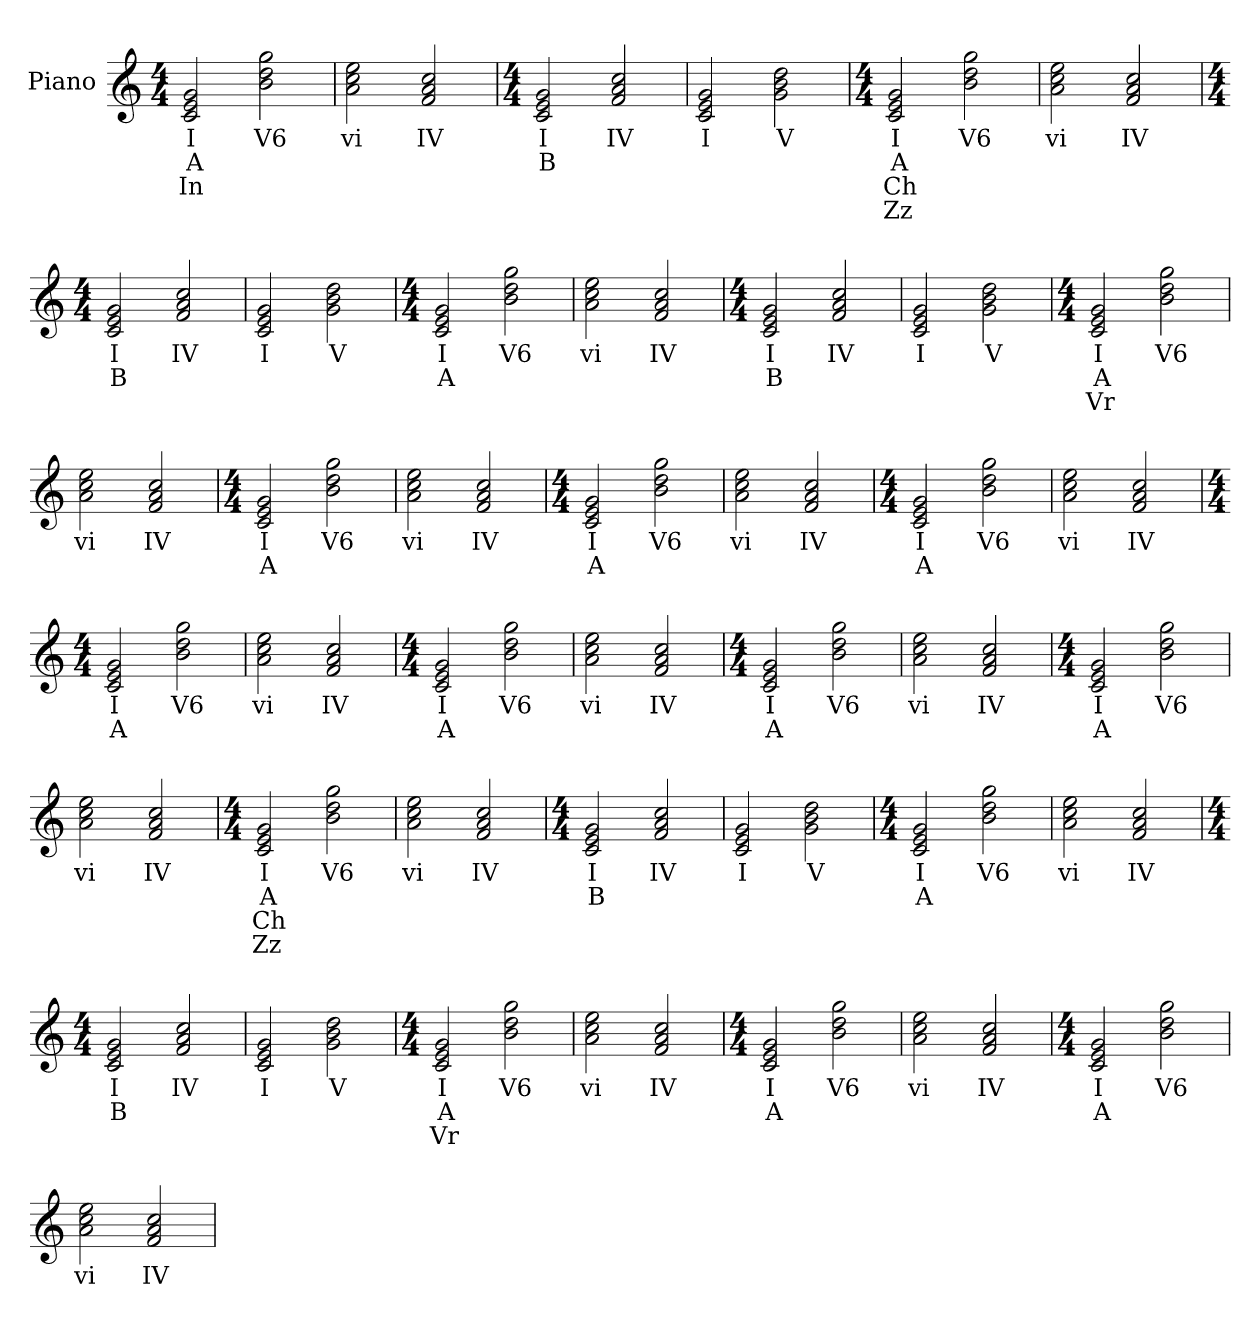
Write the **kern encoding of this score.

**kern	**text	**text	**text	**text
*part1	*part1	*part1	*part1	*part1
*staff1	*staff1	*staff1	*staff1	*staff1
*I"Piano	*	*	*	*
*I'Pno	*	*	*	*
*k[]	*	*	*	*
*C:	*	*	*	*
*M4/4	*	*	*	*
=	=	=	=	=
2c 2e 2g	I	A	In	.
2b 2dd 2gg	V6	.	.	.
=	=	=	=	=
*k[]	*	*	*	*
*C:	*	*	*	*
2a 2cc 2ee	vi	.	.	.
2f 2a 2cc	IV	.	.	.
=	=	=	=	=
*k[]	*	*	*	*
*C:	*	*	*	*
*M4/4	*	*	*	*
2c 2e 2g	I	B	.	.
2f 2a 2cc	IV	.	.	.
=	=	=	=	=
*k[]	*	*	*	*
*C:	*	*	*	*
2c 2e 2g	I	.	.	.
2g 2b 2dd	V	.	.	.
=	=	=	=	=
*k[]	*	*	*	*
*C:	*	*	*	*
*M4/4	*	*	*	*
2c 2e 2g	I	A	Ch	Zz
2b 2dd 2gg	V6	.	.	.
=	=	=	=	=
*k[]	*	*	*	*
*C:	*	*	*	*
2a 2cc 2ee	vi	.	.	.
2f 2a 2cc	IV	.	.	.
=	=	=	=	=
*k[]	*	*	*	*
*C:	*	*	*	*
*M4/4	*	*	*	*
2c 2e 2g	I	B	.	.
2f 2a 2cc	IV	.	.	.
=	=	=	=	=
*k[]	*	*	*	*
*C:	*	*	*	*
2c 2e 2g	I	.	.	.
2g 2b 2dd	V	.	.	.
=	=	=	=	=
*k[]	*	*	*	*
*C:	*	*	*	*
*M4/4	*	*	*	*
2c 2e 2g	I	A	.	.
2b 2dd 2gg	V6	.	.	.
=	=	=	=	=
*k[]	*	*	*	*
*C:	*	*	*	*
2a 2cc 2ee	vi	.	.	.
2f 2a 2cc	IV	.	.	.
=	=	=	=	=
*k[]	*	*	*	*
*C:	*	*	*	*
*M4/4	*	*	*	*
2c 2e 2g	I	B	.	.
2f 2a 2cc	IV	.	.	.
=	=	=	=	=
*k[]	*	*	*	*
*C:	*	*	*	*
2c 2e 2g	I	.	.	.
2g 2b 2dd	V	.	.	.
=	=	=	=	=
*k[]	*	*	*	*
*C:	*	*	*	*
*M4/4	*	*	*	*
2c 2e 2g	I	A	Vr	.
2b 2dd 2gg	V6	.	.	.
=	=	=	=	=
*k[]	*	*	*	*
*C:	*	*	*	*
2a 2cc 2ee	vi	.	.	.
2f 2a 2cc	IV	.	.	.
=	=	=	=	=
*k[]	*	*	*	*
*C:	*	*	*	*
*M4/4	*	*	*	*
2c 2e 2g	I	A	.	.
2b 2dd 2gg	V6	.	.	.
=	=	=	=	=
*k[]	*	*	*	*
*C:	*	*	*	*
2a 2cc 2ee	vi	.	.	.
2f 2a 2cc	IV	.	.	.
=	=	=	=	=
*k[]	*	*	*	*
*C:	*	*	*	*
*M4/4	*	*	*	*
2c 2e 2g	I	A	.	.
2b 2dd 2gg	V6	.	.	.
=	=	=	=	=
*k[]	*	*	*	*
*C:	*	*	*	*
2a 2cc 2ee	vi	.	.	.
2f 2a 2cc	IV	.	.	.
=	=	=	=	=
*k[]	*	*	*	*
*C:	*	*	*	*
*M4/4	*	*	*	*
2c 2e 2g	I	A	.	.
2b 2dd 2gg	V6	.	.	.
=	=	=	=	=
*k[]	*	*	*	*
*C:	*	*	*	*
2a 2cc 2ee	vi	.	.	.
2f 2a 2cc	IV	.	.	.
=	=	=	=	=
*k[]	*	*	*	*
*C:	*	*	*	*
*M4/4	*	*	*	*
2c 2e 2g	I	A	.	.
2b 2dd 2gg	V6	.	.	.
=	=	=	=	=
*k[]	*	*	*	*
*C:	*	*	*	*
2a 2cc 2ee	vi	.	.	.
2f 2a 2cc	IV	.	.	.
=	=	=	=	=
*k[]	*	*	*	*
*C:	*	*	*	*
*M4/4	*	*	*	*
2c 2e 2g	I	A	.	.
2b 2dd 2gg	V6	.	.	.
=	=	=	=	=
*k[]	*	*	*	*
*C:	*	*	*	*
2a 2cc 2ee	vi	.	.	.
2f 2a 2cc	IV	.	.	.
=	=	=	=	=
*k[]	*	*	*	*
*C:	*	*	*	*
*M4/4	*	*	*	*
2c 2e 2g	I	A	.	.
2b 2dd 2gg	V6	.	.	.
=	=	=	=	=
*k[]	*	*	*	*
*C:	*	*	*	*
2a 2cc 2ee	vi	.	.	.
2f 2a 2cc	IV	.	.	.
=	=	=	=	=
*k[]	*	*	*	*
*C:	*	*	*	*
*M4/4	*	*	*	*
2c 2e 2g	I	A	.	.
2b 2dd 2gg	V6	.	.	.
=	=	=	=	=
*k[]	*	*	*	*
*C:	*	*	*	*
2a 2cc 2ee	vi	.	.	.
2f 2a 2cc	IV	.	.	.
=	=	=	=	=
*k[]	*	*	*	*
*C:	*	*	*	*
*M4/4	*	*	*	*
2c 2e 2g	I	A	Ch	Zz
2b 2dd 2gg	V6	.	.	.
=	=	=	=	=
*k[]	*	*	*	*
*C:	*	*	*	*
2a 2cc 2ee	vi	.	.	.
2f 2a 2cc	IV	.	.	.
=	=	=	=	=
*k[]	*	*	*	*
*C:	*	*	*	*
*M4/4	*	*	*	*
2c 2e 2g	I	B	.	.
2f 2a 2cc	IV	.	.	.
=	=	=	=	=
*k[]	*	*	*	*
*C:	*	*	*	*
2c 2e 2g	I	.	.	.
2g 2b 2dd	V	.	.	.
=	=	=	=	=
*k[]	*	*	*	*
*C:	*	*	*	*
*M4/4	*	*	*	*
2c 2e 2g	I	A	.	.
2b 2dd 2gg	V6	.	.	.
=	=	=	=	=
*k[]	*	*	*	*
*C:	*	*	*	*
2a 2cc 2ee	vi	.	.	.
2f 2a 2cc	IV	.	.	.
=	=	=	=	=
*k[]	*	*	*	*
*C:	*	*	*	*
*M4/4	*	*	*	*
2c 2e 2g	I	B	.	.
2f 2a 2cc	IV	.	.	.
=	=	=	=	=
*k[]	*	*	*	*
*C:	*	*	*	*
2c 2e 2g	I	.	.	.
2g 2b 2dd	V	.	.	.
=	=	=	=	=
*k[]	*	*	*	*
*C:	*	*	*	*
*M4/4	*	*	*	*
2c 2e 2g	I	A	Vr	.
2b 2dd 2gg	V6	.	.	.
=	=	=	=	=
*k[]	*	*	*	*
*C:	*	*	*	*
2a 2cc 2ee	vi	.	.	.
2f 2a 2cc	IV	.	.	.
=	=	=	=	=
*k[]	*	*	*	*
*C:	*	*	*	*
*M4/4	*	*	*	*
2c 2e 2g	I	A	.	.
2b 2dd 2gg	V6	.	.	.
=	=	=	=	=
*k[]	*	*	*	*
*C:	*	*	*	*
2a 2cc 2ee	vi	.	.	.
2f 2a 2cc	IV	.	.	.
=	=	=	=	=
*k[]	*	*	*	*
*C:	*	*	*	*
*M4/4	*	*	*	*
2c 2e 2g	I	A	.	.
2b 2dd 2gg	V6	.	.	.
=	=	=	=	=
*k[]	*	*	*	*
*C:	*	*	*	*
2a 2cc 2ee	vi	.	.	.
2f 2a 2cc	IV	.	.	.
=	=	=	=	=
*-	*-	*-	*-	*-
